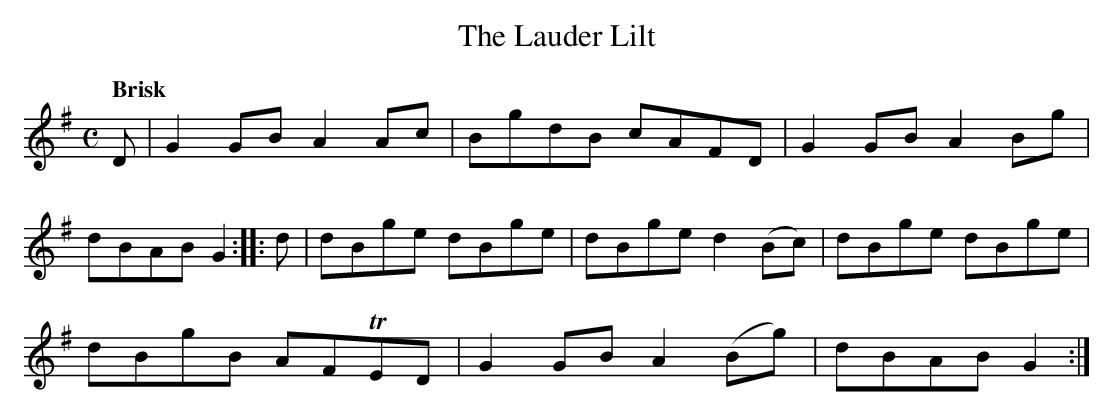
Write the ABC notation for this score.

X:1
T:Lauder Lilt, The
M:C
L:1/8
Q:"Brisk"
K:G
D|G2 GB A2 Ac|BgdB cAFD|G2 GB A2 Bg|
dBAB G2:||:d|dBge dBge|dBge d2 (Bc)|dBge dBge|
dBgB AFTED|G2 GB A2 (Bg)|dBAB G2:|]
